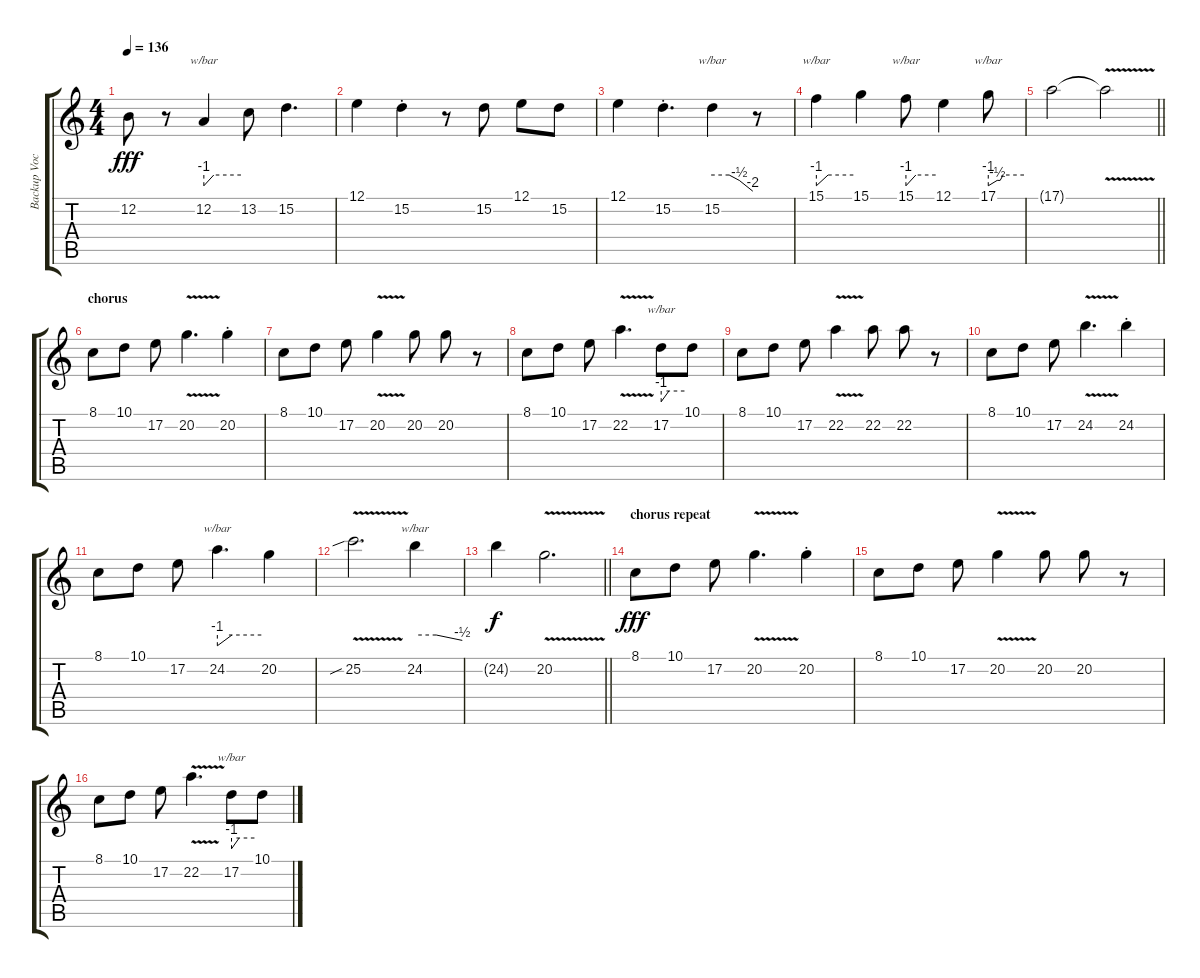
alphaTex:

\track ("Backup Vocal" "Backup Voc") {instrument cello}
\staff {score tabs}
\tuning (E4 B3 G3 D3 A2 E2) {hide}
\ts (4 4)
\tempo 136
\clef g2
\ks c
12.2{t}.8{dy fff} r.8 12.2.4{tbe (custom default 0 -4 16 0 60 0)} 13.2.8 15.2.4{d} |
12.1.4 15.2{st}.4 r.8 15.2.8 12.1.8 15.2.8 |
12.1.4 15.2{st}.4{d} 15.2.4{tbe (custom default 0 0 25 0 40 -2 60 -8)} r.8 |
15.1.4{tbe (custom default 0 -4 19 0 60 0)} 15.1.4 15.1.8{tbe (custom default 0 -4 20 0 60 0)} 12.1.4 17.1.8{tbe (custom default 0 -4 15 -2 20 -2 25 0 60 0)} |
\barLineRight lightlight
17.1{t}.2 17.1{v t}.2 |
\section ("" "chorus")
8.1.8 10.1.8 17.2.8 20.2{v}.4{d} 20.2{st}.4 |
8.1.8 10.1.8 17.2.8 20.2{v}.4 20.2.8 20.2.8 r.8 |
8.1.8 10.1.8 17.2.8 22.2{v}.4{d} 17.2.8{tbe (custom default 0 -4 20 0 60 0)} 10.1.8 |
8.1.8 10.1.8 17.2.8 22.2{v}.4 22.2.8 22.2.8 r.8 |
8.1.8 10.1.8 17.2.8 24.2{v}.4{d} 24.2{st}.4 |
8.1.8 10.1.8 17.2.8 24.2.4{d tbe (custom default 0 -4 20 0 60 0)} 20.2.4 |
25.2{v sib}.2{d} 24.2.4{tbe (custom default 0 0 27 0 60 -2)} |
\barLineRight lightlight
24.2{t}.4{dy f} 20.2{v}.2{d} |
\section ("" "chorus repeat")
8.1.8{dy fff} 10.1.8 17.2.8 20.2{v}.4{d} 20.2{st}.4 |
8.1.8 10.1.8 17.2.8 20.2{v}.4 20.2.8 20.2.8 r.8 |
8.1.8 10.1.8 17.2.8 22.2{v}.4{d} 17.2.8{tbe (custom default 0 -4 20 0 60 0)} 10.1.8
